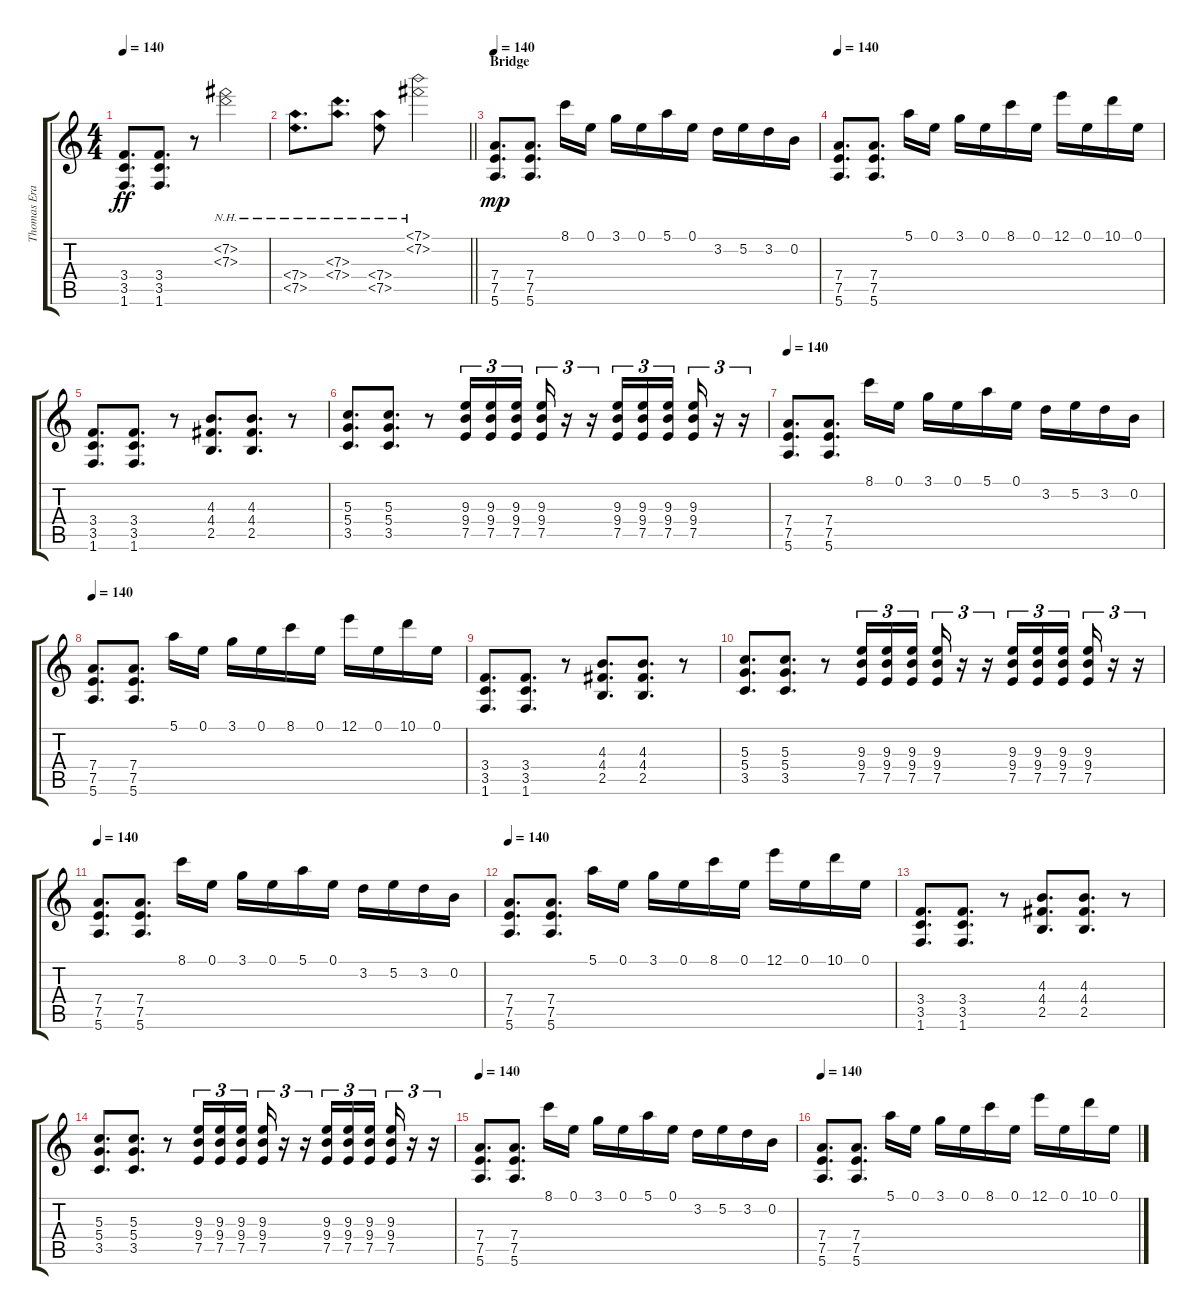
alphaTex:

\track ("Thomas Erak" "Thomas Era") {instrument distortionguitar}
\staff {score tabs}
\tuning (E4 B3 G3 D3 A2 E2) {hide}
\ts (4 4)
\tempo 140
\clef g2
\ks c
(3.4 3.5 1.6).8{d dy ff} (3.4 3.5 1.6).8{d} r.8 (7.2{nh} 7.3{nh}).2 |
\barLineRight lightlight
(7.4{nh} 7.5{nh}).8{d} (7.3{nh} 7.4{nh}).8{d} (7.4{nh} 7.5{nh}).8 (7.1{nh} 7.2{nh}).2 |
\section ("" "Bridge")
\tempo 140
(7.4 7.5 5.6).8{d dy mp balance 16} (7.4 7.5 5.6).8{d} 8.1.16 0.1.16 3.1.16 0.1.16 5.1.16 0.1.16 3.2.16 5.2.16 3.2.16 0.2.16 |
\tempo 140
(7.4 7.5 5.6).8{d} (7.4 7.5 5.6).8{d} 5.1.16 0.1.16 3.1.16 0.1.16 8.1.16 0.1.16 12.1.16 0.1.16 10.1.16 0.1.16 |
(3.4 3.5 1.6).8{d} (3.4 3.5 1.6).8{d} r.8 (4.3 4.4 2.5).8{d} (4.3 4.4 2.5).8{d} r.8 |
(5.3 5.4 3.5).8{d} (5.3 5.4 3.5).8{d} r.8 (9.3 9.4 7.5).16{tu (3 2)} (9.3 9.4 7.5).16{tu (3 2)} (9.3 9.4 7.5).16{tu (3 2) beam splitsecondary} (9.3 9.4 7.5).16{tu (3 2)} r.16{tu (3 2)} r.16{tu (3 2)} (9.3 9.4 7.5).16{tu (3 2)} (9.3 9.4 7.5).16{tu (3 2)} (9.3 9.4 7.5).16{tu (3 2) beam splitsecondary} (9.3 9.4 7.5).16{tu (3 2)} r.16{tu (3 2)} r.16{tu (3 2)} |
\tempo 140
(7.4 7.5 5.6).8{d balance 16} (7.4 7.5 5.6).8{d} 8.1.16 0.1.16 3.1.16 0.1.16 5.1.16 0.1.16 3.2.16 5.2.16 3.2.16 0.2.16 |
\tempo 140
(7.4 7.5 5.6).8{d} (7.4 7.5 5.6).8{d} 5.1.16 0.1.16 3.1.16 0.1.16 8.1.16 0.1.16 12.1.16 0.1.16 10.1.16 0.1.16 |
(3.4 3.5 1.6).8{d} (3.4 3.5 1.6).8{d} r.8 (4.3 4.4 2.5).8{d} (4.3 4.4 2.5).8{d} r.8 |
(5.3 5.4 3.5).8{d} (5.3 5.4 3.5).8{d} r.8 (9.3 9.4 7.5).16{tu (3 2)} (9.3 9.4 7.5).16{tu (3 2)} (9.3 9.4 7.5).16{tu (3 2) beam splitsecondary} (9.3 9.4 7.5).16{tu (3 2)} r.16{tu (3 2)} r.16{tu (3 2)} (9.3 9.4 7.5).16{tu (3 2)} (9.3 9.4 7.5).16{tu (3 2)} (9.3 9.4 7.5).16{tu (3 2) beam splitsecondary} (9.3 9.4 7.5).16{tu (3 2)} r.16{tu (3 2)} r.16{tu (3 2)} |
\tempo 140
(7.4 7.5 5.6).8{d balance 16} (7.4 7.5 5.6).8{d} 8.1.16 0.1.16 3.1.16 0.1.16 5.1.16 0.1.16 3.2.16 5.2.16 3.2.16 0.2.16 |
\tempo 140
(7.4 7.5 5.6).8{d} (7.4 7.5 5.6).8{d} 5.1.16 0.1.16 3.1.16 0.1.16 8.1.16 0.1.16 12.1.16 0.1.16 10.1.16 0.1.16 |
(3.4 3.5 1.6).8{d} (3.4 3.5 1.6).8{d} r.8 (4.3 4.4 2.5).8{d} (4.3 4.4 2.5).8{d} r.8 |
(5.3 5.4 3.5).8{d} (5.3 5.4 3.5).8{d} r.8 (9.3 9.4 7.5).16{tu (3 2)} (9.3 9.4 7.5).16{tu (3 2)} (9.3 9.4 7.5).16{tu (3 2) beam splitsecondary} (9.3 9.4 7.5).16{tu (3 2)} r.16{tu (3 2)} r.16{tu (3 2)} (9.3 9.4 7.5).16{tu (3 2)} (9.3 9.4 7.5).16{tu (3 2)} (9.3 9.4 7.5).16{tu (3 2) beam splitsecondary} (9.3 9.4 7.5).16{tu (3 2)} r.16{tu (3 2)} r.16{tu (3 2)} |
\tempo 140
(7.4 7.5 5.6).8{d balance 16} (7.4 7.5 5.6).8{d} 8.1.16 0.1.16 3.1.16 0.1.16 5.1.16 0.1.16 3.2.16 5.2.16 3.2.16 0.2.16 |
\tempo 140
(7.4 7.5 5.6).8{d} (7.4 7.5 5.6).8{d} 5.1.16 0.1.16 3.1.16 0.1.16 8.1.16 0.1.16 12.1.16 0.1.16 10.1.16 0.1.16
